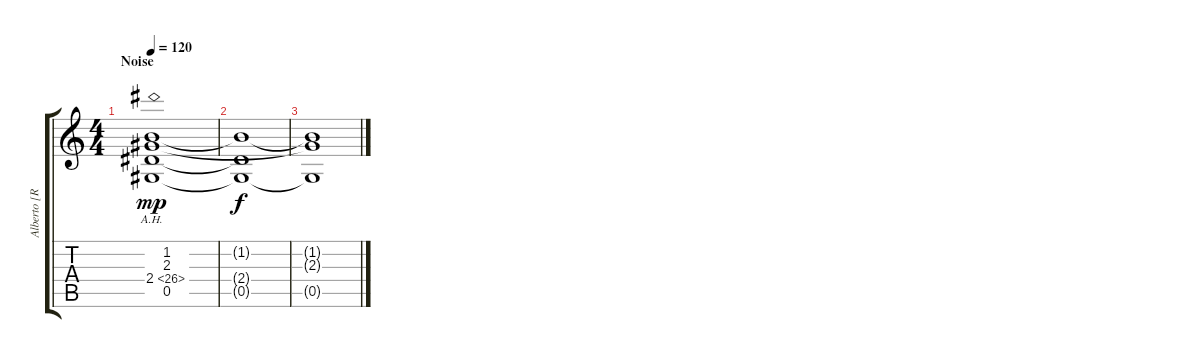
\track ("Alberto [Rythm Guitar]" "Alberto [R") {instrument overdrivenguitar}
\staff {score tabs}
\tuning (Eb4 Bb3 Gb3 Db3 Ab2 Eb2) {hide}
\ts (4 4)
\section ("" "Noise")
\tempo 120
\clef g2
\ks c
(1.2{t} 2.3{t} 2.4{ah 24} 0.5{t}).1{dy mp} |
(1.2{t} 2.4{t} 0.5{t}).1{dy f} |
(1.2{t} 2.3{t} 0.5{t}).1
